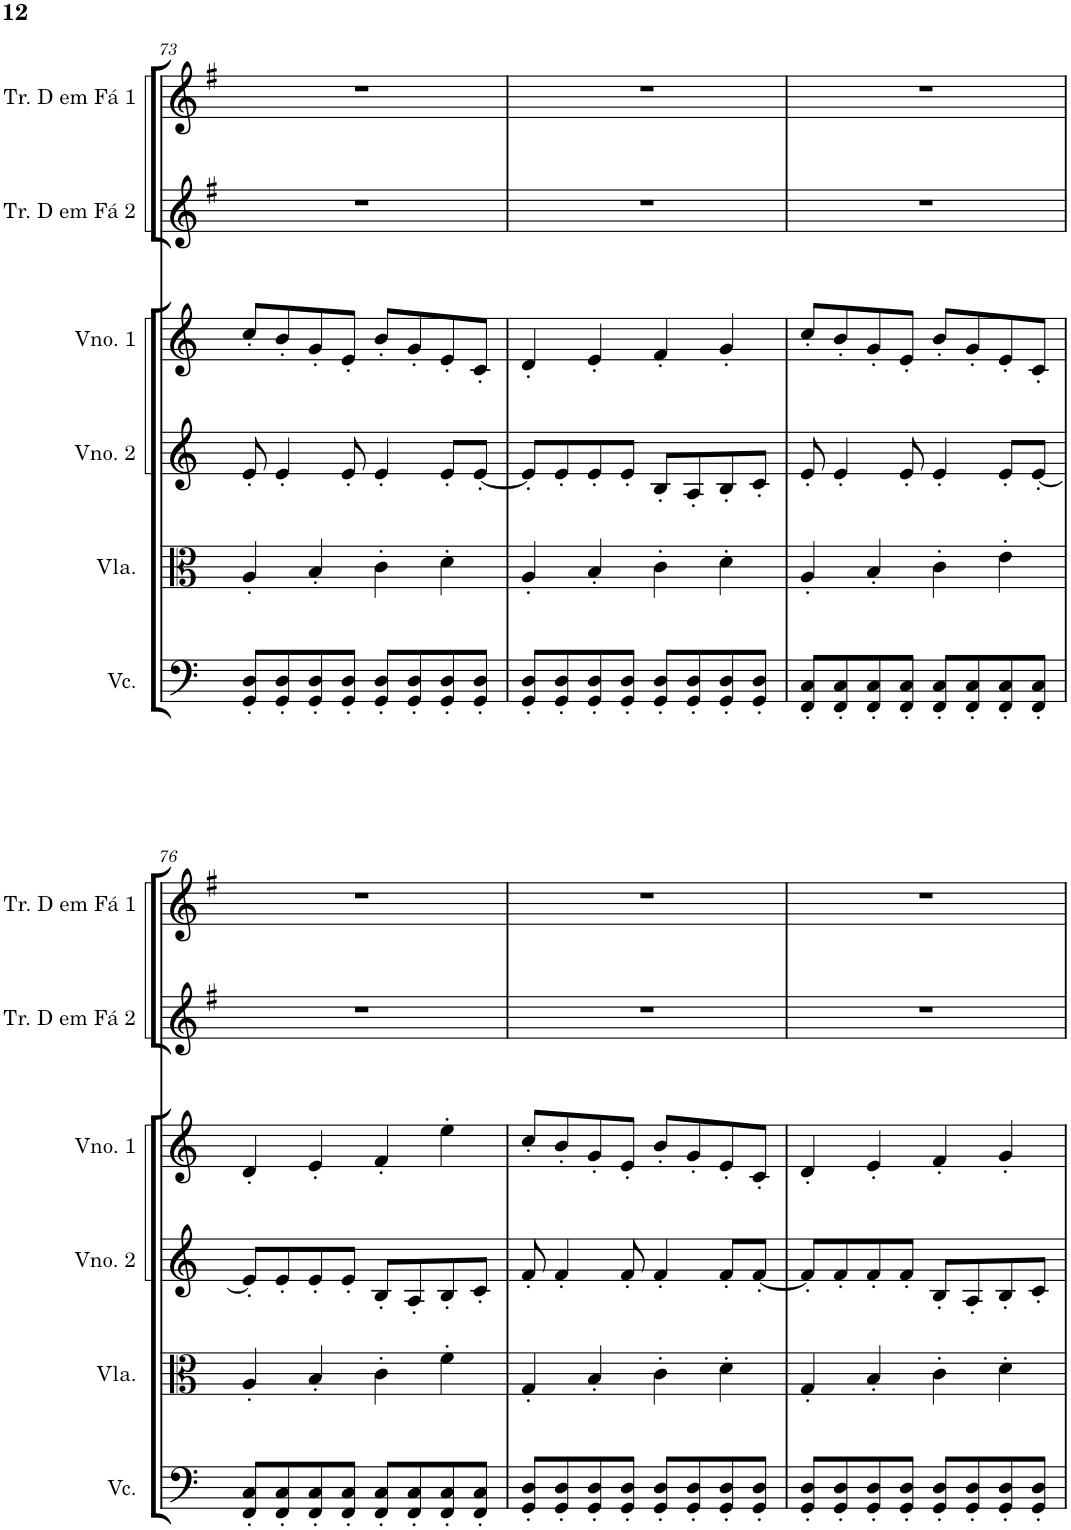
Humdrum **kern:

**kern	**kern	**kern	**kern	**kern	**kern
*part6	*part5	*part4	*part3	*part2	*part1
*staff6	*staff5	*staff4	*staff3	*staff2	*staff1
*I"Violoncelo	*I"Viola	*I"Violino 2	*I"Violino 1	*I"Trompa em Fá 2	*I"Trompa em Fá 1
*I'Vc.	*I'Vla.	*I'Vno. 2	*I'Vno. 1	*	*
!!LO:PB:g=z
*clefF4	*clefC3	*clefG2	*clefG2	*clefG2	*clefG2
*	*	*	*	*Trd4c7	*Trd4c7
*k[]	*k[]	*k[]	*k[]	*k[f#]	*k[f#]
*M4/4	*M4/4	*M4/4	*M4/4	*M4/4	*M4/4
=73	=73	=73	=73	=73	=73
8GG/' 8D/'L	4A'/	8e'/	8cc'/L	1r	1r
8GG/' 8D/'	.	4e'/	8b'/	.	.
8GG/' 8D/'	4B'/	.	8g'/	.	.
8GG/' 8D/'J	.	8e'/	8e'/J	.	.
8GG/' 8D/'L	4c'\	4e'/	8b'/L	.	.
8GG/' 8D/'	.	.	8g'/	.	.
8GG/' 8D/'	4d'\	8e'/L	8e'/	.	.
8GG/' 8D/'J	.	[8e'/J	8c'/J	.	.
=74	=74	=74	=74	=74	=74
8GG/' 8D/'L	4A'/	8e'/L]	4d'/	1r	1r
8GG/' 8D/'	.	8e'/	.	.	.
8GG/' 8D/'	4B'/	8e'/	4e'/	.	.
8GG/' 8D/'J	.	8e'/J	.	.	.
8GG/' 8D/'L	4c'\	8B'/L	4f'/	.	.
8GG/' 8D/'	.	8A'/	.	.	.
8GG/' 8D/'	4d'\	8B'/	4g'/	.	.
8GG/' 8D/'J	.	8c'/J	.	.	.
=75	=75	=75	=75	=75	=75
8FF/' 8C/'L	4A'/	8e'/	8cc'/L	1r	1r
8FF/' 8C/'	.	4e'/	8b'/	.	.
8FF/' 8C/'	4B'/	.	8g'/	.	.
8FF/' 8C/'J	.	8e'/	8e'/J	.	.
8FF/' 8C/'L	4c'\	4e'/	8b'/L	.	.
8FF/' 8C/'	.	.	8g'/	.	.
8FF/' 8C/'	4e'\	8e'/L	8e'/	.	.
8FF/' 8C/'J	.	[8e'/J	8c'/J	.	.
!!LO:LB:g=z
=76	=76	=76	=76	=76	=76
8FF/' 8C/'L	4A'/	8e'/L]	4d'/	1r	1r
8FF/' 8C/'	.	8e'/	.	.	.
8FF/' 8C/'	4B'/	8e'/	4e'/	.	.
8FF/' 8C/'J	.	8e'/J	.	.	.
8FF/' 8C/'L	4c'\	8B'/L	4f'/	.	.
8FF/' 8C/'	.	8A'/	.	.	.
8FF/' 8C/'	4f'\	8B'/	4ee'\	.	.
8FF/' 8C/'J	.	8c'/J	.	.	.
=77	=77	=77	=77	=77	=77
8GG/' 8D/'L	4G'/	8f'/	8cc'/L	1r	1r
8GG/' 8D/'	.	4f'/	8b'/	.	.
8GG/' 8D/'	4B'/	.	8g'/	.	.
8GG/' 8D/'J	.	8f'/	8e'/J	.	.
8GG/' 8D/'L	4c'\	4f'/	8b'/L	.	.
8GG/' 8D/'	.	.	8g'/	.	.
8GG/' 8D/'	4d'\	8f'/L	8e'/	.	.
8GG/' 8D/'J	.	[8f'/J	8c'/J	.	.
=78	=78	=78	=78	=78	=78
8GG/' 8D/'L	4G'/	8f'/L]	4d'/	1r	1r
8GG/' 8D/'	.	8f'/	.	.	.
8GG/' 8D/'	4B'/	8f'/	4e'/	.	.
8GG/' 8D/'J	.	8f'/J	.	.	.
8GG/' 8D/'L	4c'\	8B'/L	4f'/	.	.
8GG/' 8D/'	.	8A'/	.	.	.
8GG/' 8D/'	4d'\	8B'/	4g'/	.	.
8GG/' 8D/'J	.	8c'/J	.	.	.
=	=	=	=	=	=
*-	*-	*-	*-	*-	*-
